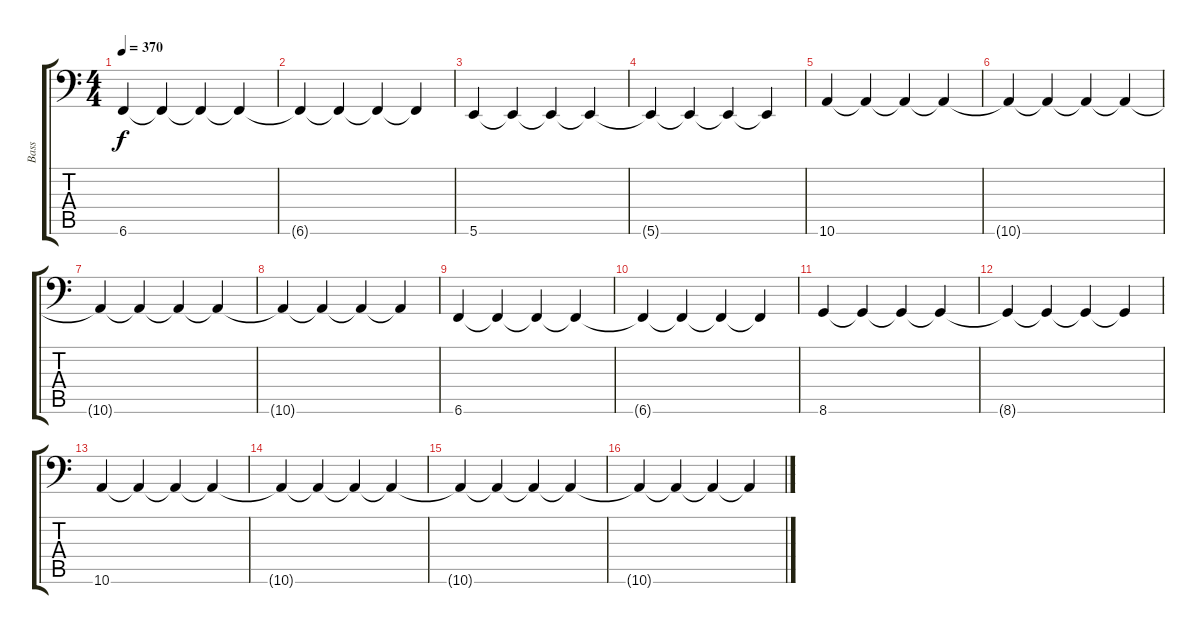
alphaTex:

\track ("Bass" "Bass") {instrument electricbassfinger}
\staff {score tabs}
\tuning (C3 G2 D2 A1 E1 B0) {hide}
\ts (4 4)
\tempo 370
\clef f4
\ks c
6.6.4{dy f} 6.6{t}.4 6.6{t}.4 6.6{t}.4 |
6.6{t}.4 6.6{t}.4 6.6{t}.4 6.6{t}.4 |
5.6.4 5.6{t}.4 5.6{t}.4 5.6{t}.4 |
5.6{t}.4 5.6{t}.4 5.6{t}.4 5.6{t}.4 |
10.6.4 10.6{t}.4 10.6{t}.4 10.6{t}.4 |
10.6{t}.4 10.6{t}.4 10.6{t}.4 10.6{t}.4 |
10.6{t}.4 10.6{t}.4 10.6{t}.4 10.6{t}.4 |
10.6{t}.4 10.6{t}.4 10.6{t}.4 10.6{t}.4 |
6.6.4 6.6{t}.4 6.6{t}.4 6.6{t}.4 |
6.6{t}.4 6.6{t}.4 6.6{t}.4 6.6{t}.4 |
8.6.4 8.6{t}.4 8.6{t}.4 8.6{t}.4 |
8.6{t}.4 8.6{t}.4 8.6{t}.4 8.6{t}.4 |
10.6.4 10.6{t}.4 10.6{t}.4 10.6{t}.4 |
10.6{t}.4 10.6{t}.4 10.6{t}.4 10.6{t}.4 |
10.6{t}.4 10.6{t}.4 10.6{t}.4 10.6{t}.4 |
10.6{t}.4 10.6{t}.4 10.6{t}.4 10.6{t}.4
